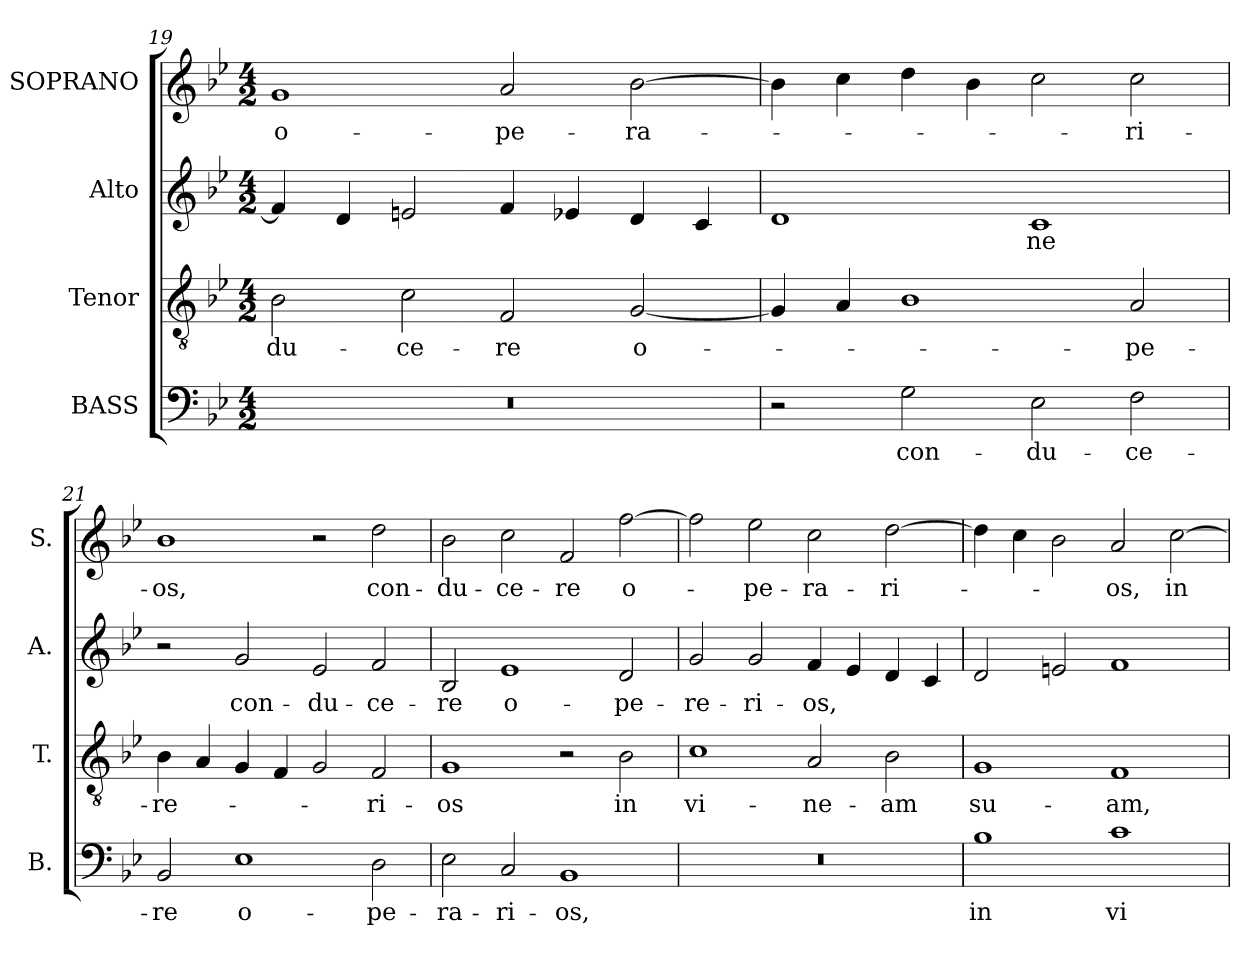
**kern	**text	**kern	**text	**kern	**text	**kern	**text
*part4	*part4	*part3	*part3	*part2	*part2	*part1	*part1
*staff4	*staff4	*staff3	*staff3	*staff2	*staff2	*staff1	*staff1
*I"BASS	*	*I"Tenor	*	*I"Alto	*	*I"SOPRANO	*
*I'B.	*	*I'T.	*	*I'A.	*	*I'S.	*
!!LO:PB:g=z
*clefF4	*	*clefGv2	*	*clefG2	*	*clefG2	*
*	*	*ITrd7c12	*	*	*	*	*
*k[b-e-]	*	*k[b-e-]	*	*k[b-e-]	*	*k[b-e-]	*
*B-:	*	*B-:	*	*B-:	*	*B-:	*
*M4/2	*	*M4/2	*	*M4/2	*	*M4/2	*
=19	=19	=19	=19	=19	=19	=19	=19
!LO:N:vis=1	!	!	!	!	!	!	!
!	!	!	!LO:LY:b:color=#000000	!	!	!	!
!	!	!	!	!	!	!	!LO:LY:b:color=#000000
0r	.	2BB-i\	-du-	4fi/]	.	1gi	o-
.	.	.	.	4di/	.	.	.
!	!	!	!LO:LY:b:color=#000000	!	!	!	!
.	.	2Ci\	-ce-	2eni/	.	.	.
!	!	!	!LO:LY:b:color=#000000	!	!	!	!
!	!	!	!	!	!	!	!LO:LY:b:color=#000000
.	.	2FFi/	-re	4fi/	.	2ai/	-pe-
.	.	.	.	4e-Xi/	.	.	.
!	!	!	!LO:LY:b:color=#000000	!	!	!	!
!	!	!	!	!	!	!	!LO:LY:b:color=#000000
.	.	[2GGi/	o-	4di/	.	[2b-i\	-ra-
.	.	.	.	4ci/	.	.	.
=20	=20	=20	=20	=20	=20	=20	=20
2r	.	4GGi/]	.	1di	.	4b-i\]	.
.	.	4AAi/	.	.	.	4cci\	.
!	!LO:LY:b:color=#000000	!	!	!	!	!	!
2Gi\	con-	1BB-i	.	.	.	4ddi\	.
.	.	.	.	.	.	4b-i\	.
!	!LO:LY:b:color=#000000	!	!	!	!	!	!
!	!	!	!	!	!LO:LY:b:color=#000000	!	!
2E-i\	-du-	.	.	1ci	-ne	2cci\	.
!	!LO:LY:b:color=#000000	!	!	!	!	!	!
!	!	!	!LO:LY:b:color=#000000	!	!	!	!
!	!	!	!	!	!	!	!LO:LY:b:color=#000000
2Fi\	-ce-	2AAi/	-pe-	.	.	2cci\	-ri-
=21	=21	=21	=21	=21	=21	=21	=21
!	!LO:LY:b:color=#000000	!	!	!	!	!	!
!	!	!	!LO:LY:b:color=#000000	!	!	!	!
!	!	!	!	!	!	!	!LO:LY:b:color=#000000
2BB-i/	-re	4BB-i\	-re-	2r	.	1b-i	-os,
.	.	4AAi/	.	.	.	.	.
!	!LO:LY:b:color=#000000	!	!	!	!	!	!
!	!	!	!	!	!LO:LY:b:color=#000000	!	!
1E-i	o-	4GGi/	.	2gi/	con-	.	.
.	.	4FFi/	.	.	.	.	.
!	!	!	!	!	!LO:LY:b:color=#000000	!	!
.	.	2GGi/	.	2e-i/	-du-	2r	.
!	!LO:LY:b:color=#000000	!	!	!	!	!	!
!	!	!	!LO:LY:b:color=#000000	!	!	!	!
!	!	!	!	!	!LO:LY:b:color=#000000	!	!
!	!	!	!	!	!	!	!LO:LY:b:color=#000000
2Di\	-pe-	2FFi/	-ri-	2fi/	-ce-	2ddi\	con-
=22	=22	=22	=22	=22	=22	=22	=22
!	!LO:LY:b:color=#000000	!	!	!	!	!	!
!	!	!	!LO:LY:b:color=#000000	!	!	!	!
!	!	!	!	!	!LO:LY:b:color=#000000	!	!
!	!	!	!	!	!	!	!LO:LY:b:color=#000000
2E-i\	-ra-	1GGi	-os	2B-i/	-re	2b-i\	-du-
!	!LO:LY:b:color=#000000	!	!	!	!	!	!
!	!	!	!	!	!LO:LY:b:color=#000000	!	!
!	!	!	!	!	!	!	!LO:LY:b:color=#000000
2Ci/	-ri-	.	.	1e-i	o-	2cci\	-ce-
!	!LO:LY:b:color=#000000	!	!	!	!	!	!
!	!	!	!	!	!	!	!LO:LY:b:color=#000000
1BB-i	-os,	2r	.	.	.	2fi/	-re
!	!	!	!LO:LY:b:color=#000000	!	!	!	!
!	!	!	!	!	!LO:LY:b:color=#000000	!	!
!	!	!	!	!	!	!	!LO:LY:b:color=#000000
.	.	2BB-i\	in	2di/	-pe-	[2ffi\	o-
=23	=23	=23	=23	=23	=23	=23	=23
!LO:N:vis=1	!	!	!	!	!	!	!
!	!	!	!LO:LY:b:color=#000000	!	!	!	!
!	!	!	!	!	!LO:LY:b:color=#000000	!	!
0r	.	1Ci	vi-	2gi/	-re-	2ffi\]	.
!	!	!	!	!	!LO:LY:b:color=#000000	!	!
!	!	!	!	!	!	!	!LO:LY:b:color=#000000
.	.	.	.	2gi/	-ri-	2ee-i\	-pe-
!	!	!	!LO:LY:b:color=#000000	!	!	!	!
!	!	!	!	!	!LO:LY:b:color=#000000	!	!
!	!	!	!	!	!	!	!LO:LY:b:color=#000000
.	.	2AAi/	-ne-	4fi/	-os,	2cci\	-ra-
.	.	.	.	4e-i/	.	.	.
!	!	!	!LO:LY:b:color=#000000	!	!	!	!
!	!	!	!	!	!	!	!LO:LY:b:color=#000000
.	.	2BB-i\	-am	4di/	.	[2ddi\	-ri-
.	.	.	.	4ci/	.	.	.
=24	=24	=24	=24	=24	=24	=24	=24
!	!LO:LY:b:color=#000000	!	!	!	!	!	!
!	!	!	!LO:LY:b:color=#000000	!	!	!	!
1B-i	in	1GGi	su-	2di/	.	4ddi\]	.
.	.	.	.	.	.	4cci\	.
.	.	.	.	2eni/	.	2b-i\	.
!	!LO:LY:b:color=#000000	!	!	!	!	!	!
!	!	!	!LO:LY:b:color=#000000	!	!	!	!
!	!	!	!	!	!	!	!LO:LY:b:color=#000000
1ci	vi-	1FFi	-am,	1fi	.	2ai/	-os,
!	!	!	!	!	!	!	!LO:LY:b:color=#000000
.	.	.	.	.	.	[2cci\	in
=	=	=	=	=	=	=	=
*-	*-	*-	*-	*-	*-	*-	*-
